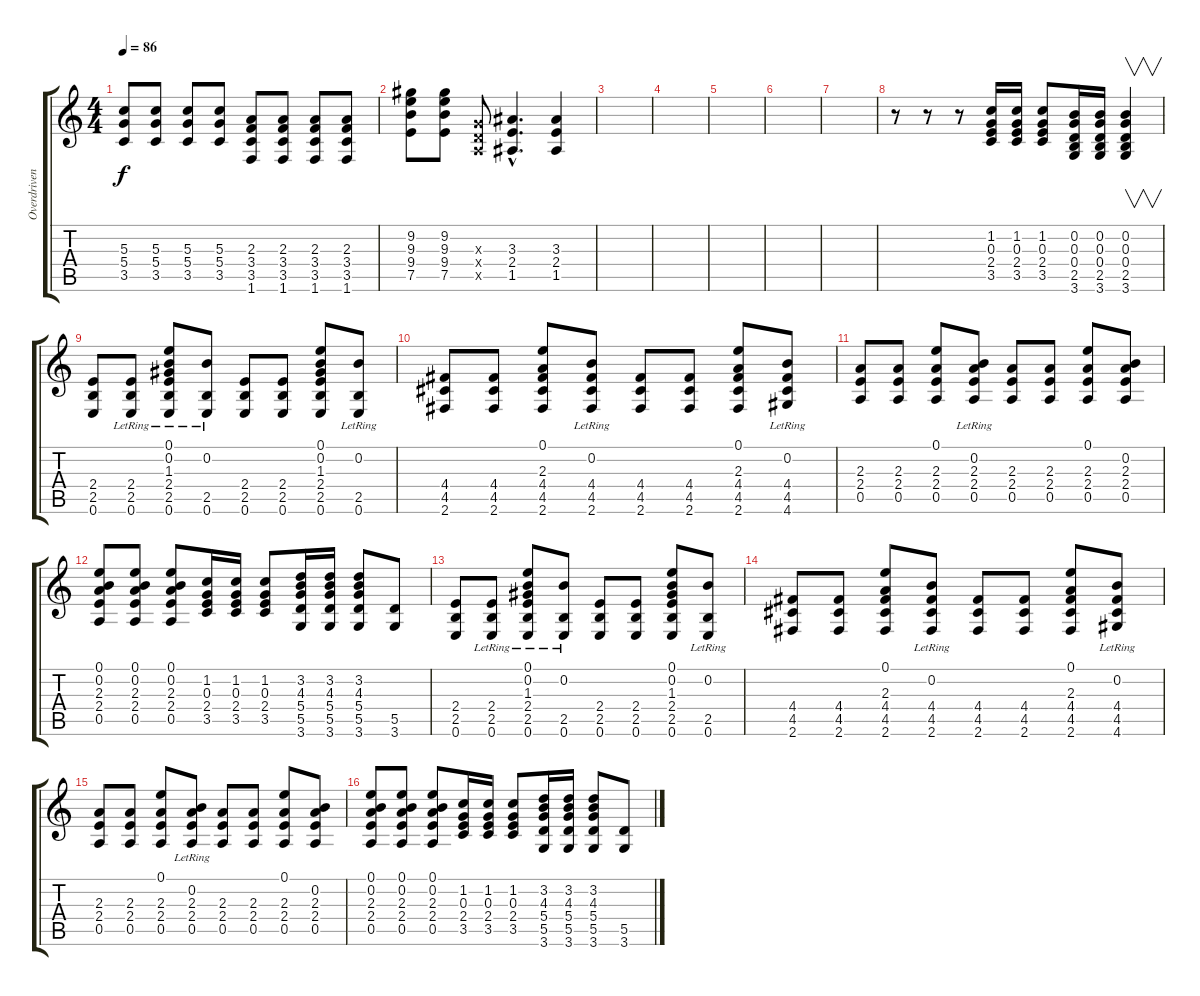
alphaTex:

\track ("Overdriven guitar" "Overdriven") {instrument overdrivenguitar}
\staff {score tabs}
\tuning (E4 B3 G3 D3 A2 E2) {hide}
\ts (4 4)
\tempo 86
\clef g2
\ks c
(5.3 5.4 3.5).8{dy f} (5.3 5.4 3.5).8 (5.3 5.4 3.5).8 (5.3 5.4 3.5).8 (2.3 3.4 3.5 1.6).8 (2.3 3.4 3.5 1.6).8 (2.3 3.4 3.5 1.6).8 (2.3 3.4 3.5 1.6).8 |
(9.2 9.3 9.4 7.5).8 (9.2 9.3 9.4 7.5).8 (0.3{x} 0.4{x} 0.5{x}).8 (3.3{hac} 2.4{hac} 1.5{hac}).4{d} (3.3 2.4 1.5).4 |
|
|
|
|
|
r.8 r.8 r.8 (1.2 0.3 2.4 3.5).16 (1.2 0.3 2.4 3.5).16 (1.2 0.3 2.4 3.5).8 (0.2 0.3 0.4 2.5 3.6).16 (0.2 0.3 0.4 2.5 3.6).16 (0.2 0.3 0.4 2.5 3.6).4{v} |
(2.4 2.5 0.6).8 (2.4 2.5{lr} 0.6{lr}).8 (0.1{lr} 0.2 1.3 2.4 2.5 0.6).8 (0.2{lr} 2.5 0.6).8 (2.4 2.5 0.6).8 (2.4 2.5 0.6).8 (0.1 0.2 1.3 2.4 2.5 0.6).8 (0.2{lr} 2.5 0.6).8 |
(4.4 4.5 2.6).8 (4.4 4.5 2.6).8 (0.1 2.3 4.4 4.5 2.6).8 (0.2{lr} 4.4 4.5 2.6).8 (4.4 4.5 2.6).8 (4.4 4.5 2.6).8 (0.1 2.3 4.4 4.5 2.6).8 (0.2{lr} 4.4 4.5 4.6).8 |
(2.3 2.4 0.5).8 (2.3 2.4 0.5).8 (0.1 2.3 2.4 0.5).8 (0.2{lr} 2.3 2.4 0.5).8 (2.3 2.4 0.5).8 (2.3 2.4 0.5).8 (0.1 2.3 2.4 0.5).8 (0.2 2.3 2.4 0.5).8 |
(0.1 0.2 2.3 2.4 0.5).8 (0.1 0.2 2.3 2.4 0.5).8 (0.1 0.2 2.3 2.4 0.5).8 (1.2 0.3 2.4 3.5).16 (1.2 0.3 2.4 3.5).16 (1.2 0.3 2.4 3.5).8 (3.2 4.3 5.4 5.5 3.6).16 (3.2 4.3 5.4 5.5 3.6).16 (3.2 4.3 5.4 5.5 3.6).8 (5.5 3.6).8 |
(2.4 2.5 0.6).8 (2.4 2.5{lr} 0.6{lr}).8 (0.1{lr} 0.2 1.3 2.4 2.5 0.6).8 (0.2{lr} 2.5 0.6).8 (2.4 2.5 0.6).8 (2.4 2.5 0.6).8 (0.1 0.2 1.3 2.4 2.5 0.6).8 (0.2{lr} 2.5 0.6).8 |
(4.4 4.5 2.6).8 (4.4 4.5 2.6).8 (0.1 2.3 4.4 4.5 2.6).8 (0.2{lr} 4.4 4.5 2.6).8 (4.4 4.5 2.6).8 (4.4 4.5 2.6).8 (0.1 2.3 4.4 4.5 2.6).8 (0.2{lr} 4.4 4.5 4.6).8 |
(2.3 2.4 0.5).8 (2.3 2.4 0.5).8 (0.1 2.3 2.4 0.5).8 (0.2{lr} 2.3 2.4 0.5).8 (2.3 2.4 0.5).8 (2.3 2.4 0.5).8 (0.1 2.3 2.4 0.5).8 (0.2 2.3 2.4 0.5).8 |
(0.1 0.2 2.3 2.4 0.5).8 (0.1 0.2 2.3 2.4 0.5).8 (0.1 0.2 2.3 2.4 0.5).8 (1.2 0.3 2.4 3.5).16 (1.2 0.3 2.4 3.5).16 (1.2 0.3 2.4 3.5).8 (3.2 4.3 5.4 5.5 3.6).16 (3.2 4.3 5.4 5.5 3.6).16 (3.2 4.3 5.4 5.5 3.6).8 (5.5 3.6).8
